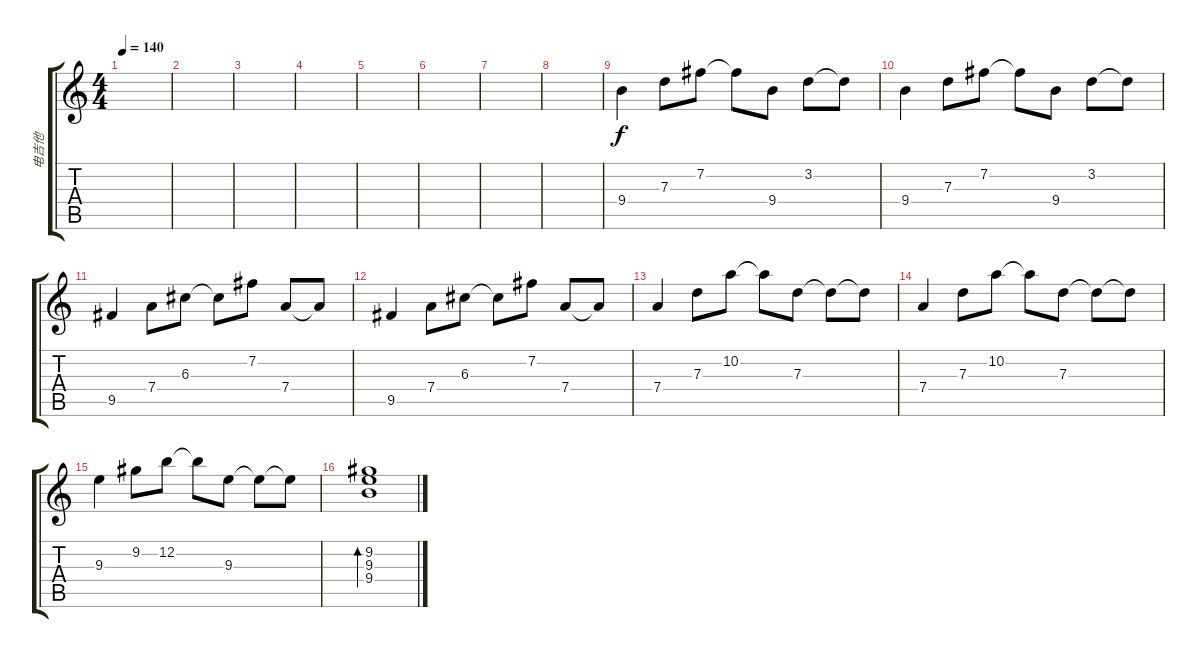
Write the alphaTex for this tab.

\track ("电吉他" "电吉他") {instrument overdrivenguitar}
\staff {score tabs}
\tuning (E4 B3 G3 D3 A2 E2) {hide}
\ts (4 4)
\tempo 140
\clef g2
\ks c
|
|
|
|
|
|
|
|
9.4.4 7.3.8 7.2.8 7.2{t}.8 9.4.8 3.2.8 3.2{t}.8 |
9.4.4 7.3.8 7.2.8 7.2{t}.8 9.4.8 3.2.8 3.2{t}.8 |
9.5.4 7.4.8 6.3.8 6.3{t}.8 7.2.8 7.4.8 7.4{t}.8 |
9.5.4 7.4.8 6.3.8 6.3{t}.8 7.2.8 7.4.8 7.4{t}.8 |
7.4.4 7.3.8 10.2.8 10.2{t}.8 7.3.8 7.3{t}.8 7.3{t}.8 |
7.4.4 7.3.8 10.2.8 10.2{t}.8 7.3.8 7.3{t}.8 7.3{t}.8 |
9.3.4 9.2.8 12.2.8 12.2{t}.8 9.3.8 9.3{t}.8 9.3{t}.8 |
(9.2 9.3 9.4).1{bd 240}
